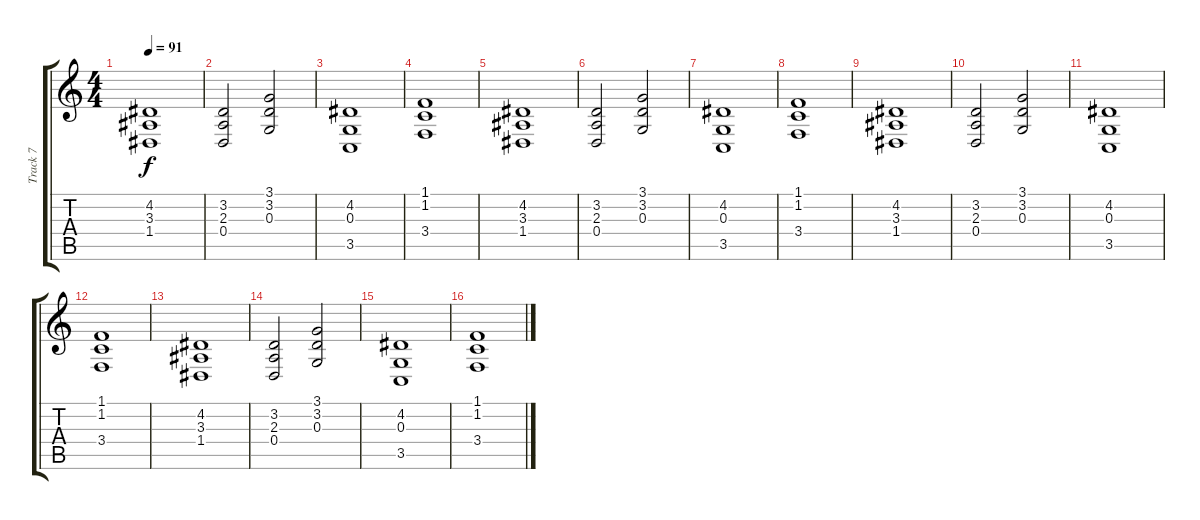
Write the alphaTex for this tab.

\track ("Track 7" "Track 7") {instrument viola}
\staff {score tabs}
\tuning (E4 B3 G3 D3 A2 E2) {hide}
\ts (4 4)
\tempo 91
\clef g2
\ks c
(4.2 3.3 1.4).1{dy f} |
(3.2 2.3 0.4).2 (3.1 3.2 0.3).2 |
(4.2 0.3 3.5).1 |
(1.1 1.2 3.4).1 |
(4.2 3.3 1.4).1 |
(3.2 2.3 0.4).2 (3.1 3.2 0.3).2 |
(4.2 0.3 3.5).1 |
(1.1 1.2 3.4).1 |
(4.2 3.3 1.4).1 |
(3.2 2.3 0.4).2 (3.1 3.2 0.3).2 |
(4.2 0.3 3.5).1 |
(1.1 1.2 3.4).1 |
(4.2 3.3 1.4).1 |
(3.2 2.3 0.4).2 (3.1 3.2 0.3).2 |
(4.2 0.3 3.5).1 |
(1.1 1.2 3.4).1{volume 2}
